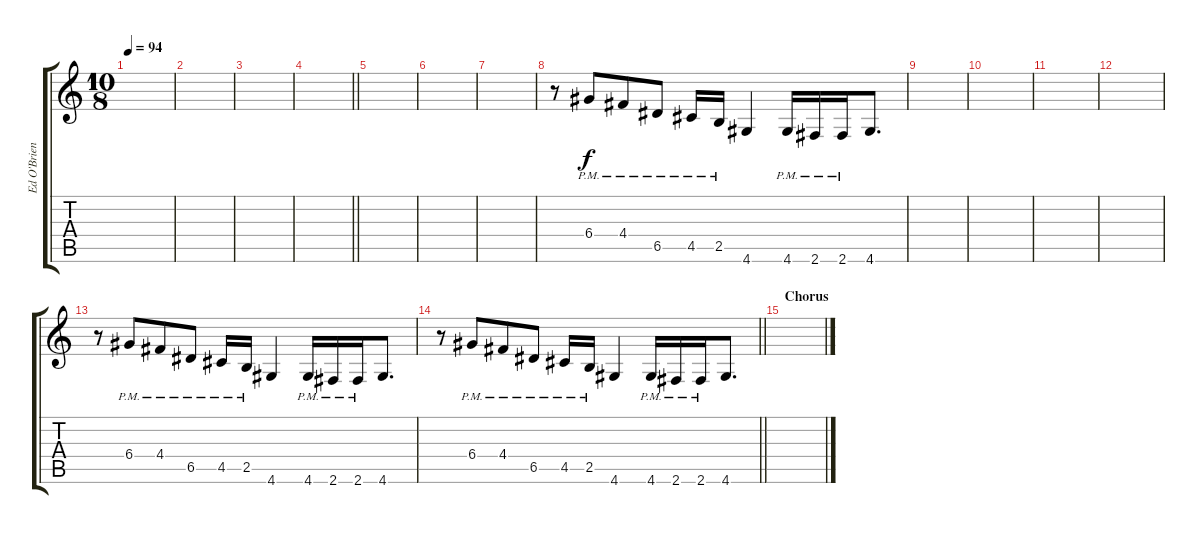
\track ("Ed O'Brien" "Ed O'Brien") {instrument distortionguitar}
\staff {score tabs}
\tuning (E4 B3 G3 D3 A2 E2) {hide}
\ts (10 8)
\tempo 94
\clef g2
\ks c
|
|
|
\barLineRight lightlight
|
\section ("" "")
|
|
|
r.8 6.4{pm}.8 4.4{pm}.8 6.5{pm}.8 4.5{pm}.16 2.5{pm}.16 4.6.4 4.6{pm}.16 2.6{pm}.16 2.6{pm}.16 4.6.8{d} |
|
|
|
|
r.8 6.4{pm}.8 4.4{pm}.8 6.5{pm}.8 4.5{pm}.16 2.5{pm}.16 4.6.4 4.6{pm}.16 2.6{pm}.16 2.6{pm}.16 4.6.8{d} |
\barLineRight lightlight
r.8 6.4{pm}.8 4.4{pm}.8 6.5{pm}.8 4.5{pm}.16 2.5{pm}.16 4.6.4 4.6{pm}.16 2.6{pm}.16 2.6{pm}.16 4.6.8{d} |
\section ("" "Chorus")
